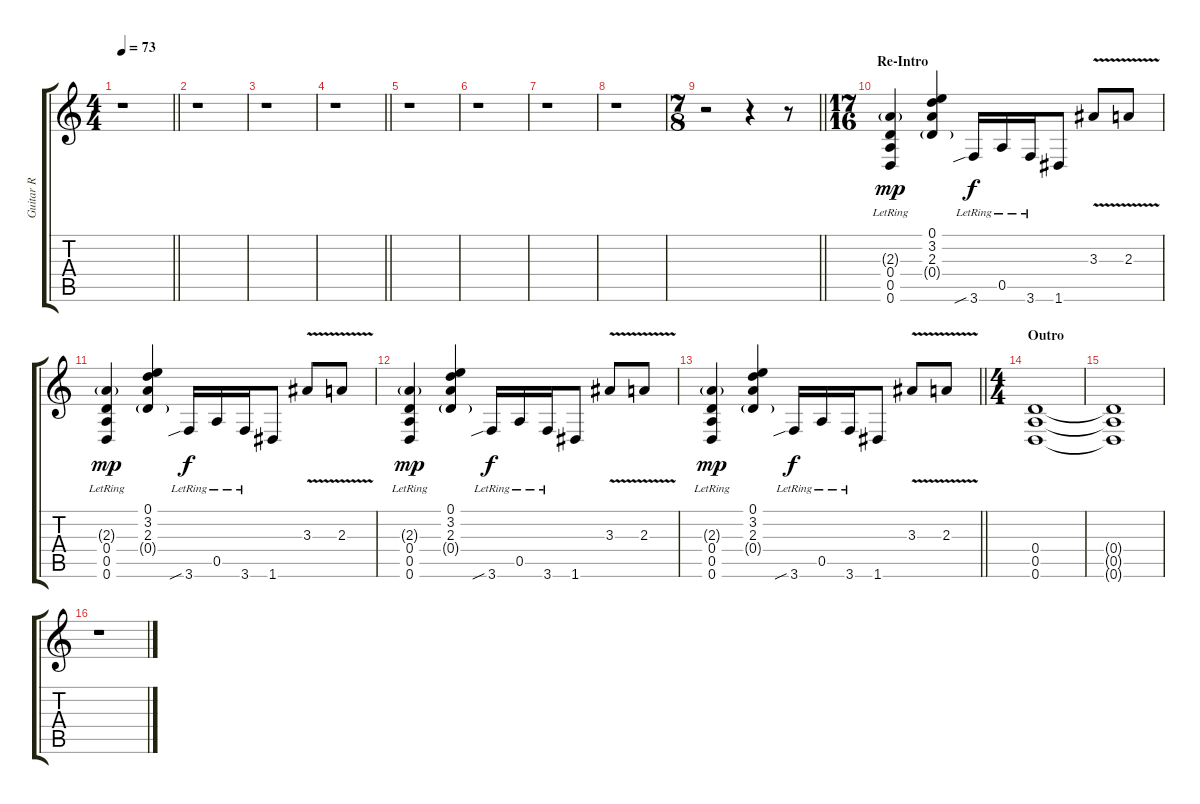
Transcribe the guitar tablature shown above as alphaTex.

\track ("Guitar R" "Guitar R") {instrument distortionguitar}
\staff {score tabs}
\tuning (E4 B3 G3 D3 A2 D2) {hide}
\ts (4 4)
\tempo 73
\clef g2
\barLineRight lightlight
\ks c
r.1{dy f} |
r.1 |
r.1 |
\barLineRight lightlight
r.1 |
r.1 |
r.1 |
r.1 |
r.1 |
\ts (7 8)
\barLineRight lightlight
r.2{volume 12} r.4 r.8 |
\ts (17 16)
\section ("" "Re-Intro")
(2.3{g lr} 0.4{lr} 0.5{lr} 0.6{lr}).4{dy mp instrument distortionguitar} (0.1 3.2 2.3 0.4{g}).4 3.6{sib lr}.16{dy f} 0.5{lr}.16 3.6{lr}.16 1.6.8 3.3{v}.8 2.3{v}.8 |
(2.3{g lr} 0.4{lr} 0.5{lr} 0.6{lr}).4{dy mp} (0.1 3.2 2.3 0.4{g}).4 3.6{sib lr}.16{dy f} 0.5{lr}.16 3.6{lr}.16 1.6.8 3.3{v}.8 2.3{v}.8 |
(2.3{g lr} 0.4{lr} 0.5{lr} 0.6{lr}).4{dy mp} (0.1 3.2 2.3 0.4{g}).4 3.6{sib lr}.16{dy f} 0.5{lr}.16 3.6{lr}.16 1.6.8 3.3{v}.8 2.3{v}.8 |
\barLineRight lightlight
(2.3{g lr} 0.4{lr} 0.5{lr} 0.6{lr}).4{dy mp} (0.1 3.2 2.3 0.4{g}).4 3.6{sib lr}.16{dy f} 0.5{lr}.16 3.6{lr}.16 1.6.8 3.3{v}.8 2.3{v}.8 |
\ts (4 4)
\section ("" "Outro")
(0.4 0.5 0.6).1 |
(0.4{t} 0.5{t} 0.6{t}).1 |
r.1
